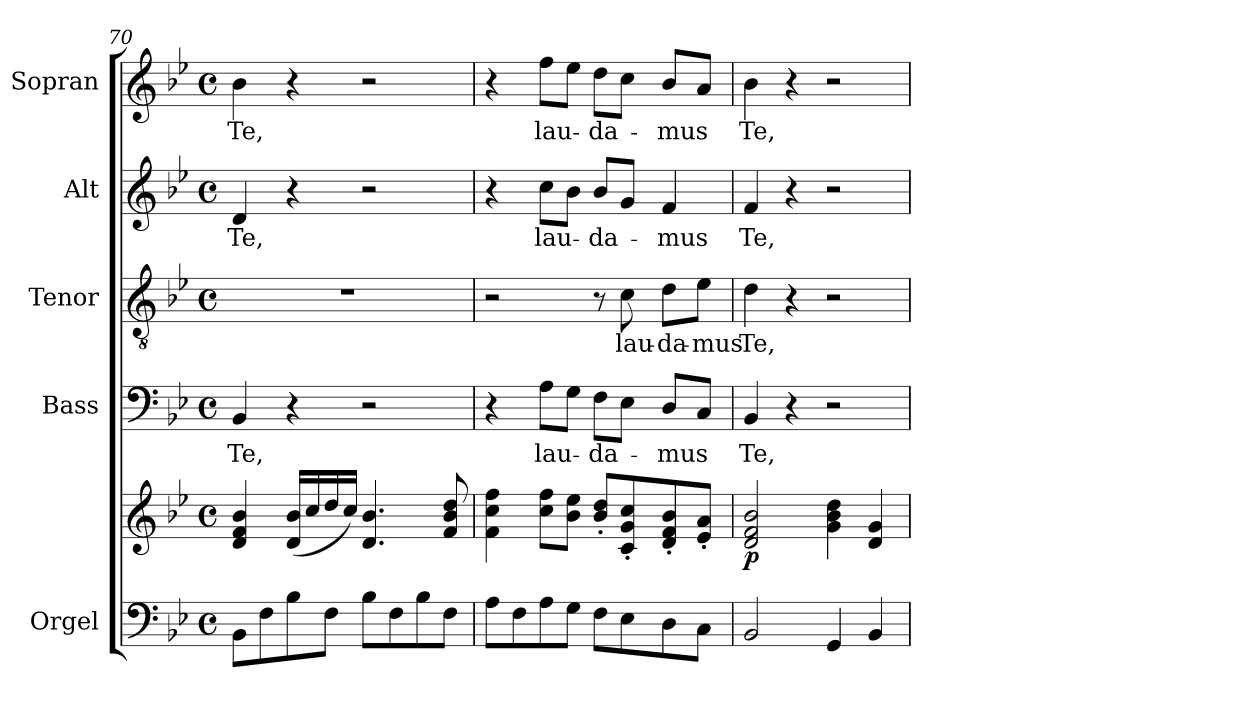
**kern	**kern	**dynam	**kern	**text	**kern	**text	**kern	**text	**kern	**text
*part5	*part5	*part5	*part4	*part4	*part3	*part3	*part2	*part2	*part1	*part1
*staff6	*staff5	*staff5/6	*staff4	*staff4	*staff3	*staff3	*staff2	*staff2	*staff1	*staff1
*I"Orgel	*	*	*I"Bass	*	*I"Tenor	*	*I"Alt	*	*I"Sopran	*
*I'Org.	*	*	*I'B.	*	*I'T.	*	*I'A.	*	*I'S.	*
*clefF4	*clefG2	*	*clefF4	*	*clefGv2	*	*clefG2	*	*clefG2	*
*k[b-e-]	*k[b-e-]	*	*k[b-e-]	*	*k[b-e-]	*	*k[b-e-]	*	*k[b-e-]	*
*B-:	*B-:	*	*B-:	*	*B-:	*	*B-:	*	*B-:	*
*M4/4	*M4/4	*	*M4/4	*	*M4/4	*	*M4/4	*	*M4/4	*
*met(c)	*met(c)	*	*met(c)	*	*met(c)	*	*met(c)	*	*met(c)	*
=70	=70	=70	=70	=70	=70	=70	=70	=70	=70	=70
!	!	!	!	!LO:LY:b	!	!	!	!LO:LY:b	!	!LO:LY:b
8BB-\L	4d/ 4f/ 4b-/	.	4BB-/	Te,	1r	.	4d/	Te,	4b-\	Te,
8F\	.	.	.	.	.	.	.	.	.	.
8B-\	(<16d/ 16b-/LL	.	4r	.	.	.	4r	.	4r	.
.	16cc/	.	.	.	.	.	.	.	.	.
8F\J	16dd/	.	.	.	.	.	.	.	.	.
.	16cc/JJ)	.	.	.	.	.	.	.	.	.
8B-\L	4.d/ 4.b-/	.	2r	.	.	.	2r	.	2r	.
8F\	.	.	.	.	.	.	.	.	.	.
8B-\	.	.	.	.	.	.	.	.	.	.
8F\J	8f/ 8b-/ 8dd/	.	.	.	.	.	.	.	.	.
=71	=71	=71	=71	=71	=71	=71	=71	=71	=71	=71
8A\L	4f\ 4cc\ 4ff\	.	4r	.	2r	.	4r	.	4r	.
8F\	.	.	.	.	.	.	.	.	.	.
!	!	!	!	!LO:LY:b	!	!	!	!LO:LY:b	!	!LO:LY:b
8A\	8cc\ 8ff\L	.	8A\L	lau-	.	.	8cc\L	lau-	8ff\L	lau-
8G\J	8b-\ 8ee-\J	.	8G\J	.	.	.	8b-\J	.	8ee-\J	.
!	!	!	!	!LO:LY:b	!	!	!	!LO:LY:b	!	!LO:LY:b
8F\L	8b-/'< 8dd/'<L	.	8F\L	-da-	8r	.	8b-/L	-da-	8dd\L	-da-
!	!	!	!	!	!	!LO:LY:b	!	!	!	!
8E-\	8c/'< 8g/'< 8cc/'<	.	8E-\J	.	8c\	lau-	8g/J	.	8cc\J	.
!	!	!	!	!LO:LY:b	!	!LO:LY:b	!	!LO:LY:b	!	!LO:LY:b
8D\	8d/'< 8f/'< 8b-/'<	.	8D/L	-mus	8d\L	-da-	4f/	-mus	8b-/L	-mus
!	!	!	!	!	!	!LO:LY:b	!	!	!	!
8C\J	8e-/'< 8a/'<J	.	8C/J	.	8e-\J	-mus	.	.	8a/J	.
!!LO:LB:g=z
=72	=72	=72	=72	=72	=72	=72	=72	=72	=72	=72
!	!	!LO:DY:b	!	!LO:LY:b	!	!LO:LY:b	!	!LO:LY:b	!	!LO:LY:b
2BB-/	2d/ 2f/ 2b-/	p	4BB-/	Te,	4d\	Te,	4f/	Te,	4b-\	Te,
.	.	.	4r	.	4r	.	4r	.	4r	.
4GG/	4g\ 4b-\ 4dd\	.	2r	.	2r	.	2r	.	2r	.
4BB-/	4d/ 4g/	.	.	.	.	.	.	.	.	.
=	=	=	=	=	=	=	=	=	=	=
*-	*-	*-	*-	*-	*-	*-	*-	*-	*-	*-
